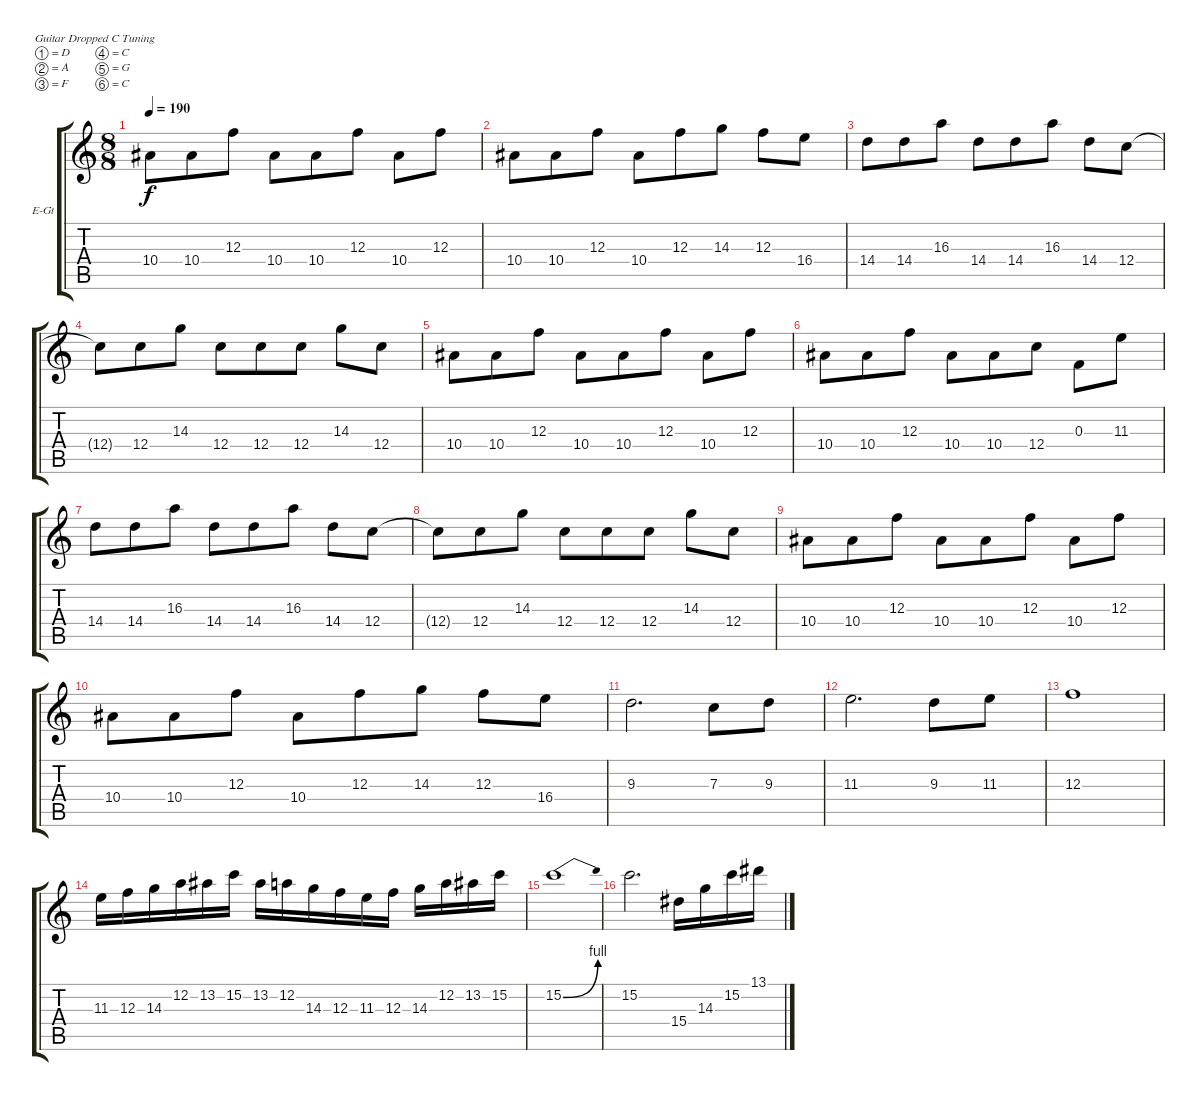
\defaultSystemsLayout 4
\bracketExtendMode groupsimilarinstruments
\firstSystemTrackNameOrientation horizontal
\otherSystemsTrackNameOrientation horizontal
\track ("Electric Guitar" "E-Gt") {instrument distortionguitar}
\staff {score tabs}
\tuning (D4 A3 F3 C3 G2 C2)
\ts (8 8)
\tempo 190
\clef g2
\ks c
10.4.8{dy f} 10.4.8 12.3.8 10.4.8 10.4.8 12.3.8 10.4.8 12.3.8 |
10.4.8 10.4.8 12.3.8 10.4.8 12.3.8 14.3.8 12.3.8 16.4.8 |
14.4.8 14.4.8 16.3.8 14.4.8 14.4.8 16.3.8 14.4.8 12.4.8 |
12.4{t}.8 12.4.8 14.3.8 12.4.8 12.4.8 12.4.8 14.3.8 12.4.8 |
10.4.8 10.4.8 12.3.8 10.4.8 10.4.8 12.3.8 10.4.8 12.3.8 |
10.4.8 10.4.8 12.3.8 10.4.8 10.4.8 12.4.8 0.3.8 11.3.8 |
14.4.8 14.4.8 16.3.8 14.4.8 14.4.8 16.3.8 14.4.8 12.4.8 |
12.4{t}.8 12.4.8 14.3.8 12.4.8 12.4.8 12.4.8 14.3.8 12.4.8 |
10.4.8 10.4.8 12.3.8 10.4.8 10.4.8 12.3.8 10.4.8 12.3.8 |
10.4.8 10.4.8 12.3.8 10.4.8 12.3.8 14.3.8 12.3.8 16.4.8 |
9.3.2{d} 7.3.8 9.3.8 |
11.3.2{d} 9.3.8 11.3.8 |
12.3.1 |
11.3.16 12.3.16 14.3.16 12.2.16 13.2.16 15.2.16 13.2.16 12.2.16 14.3.16 12.3.16 11.3.16 12.3.16 14.3.16 12.2.16 13.2.16 15.2.16 |
15.2{be (bend 0 0 15 4)}.1 |
15.2.2{d} 15.4.16 14.3.16 15.2.16 13.1.16
